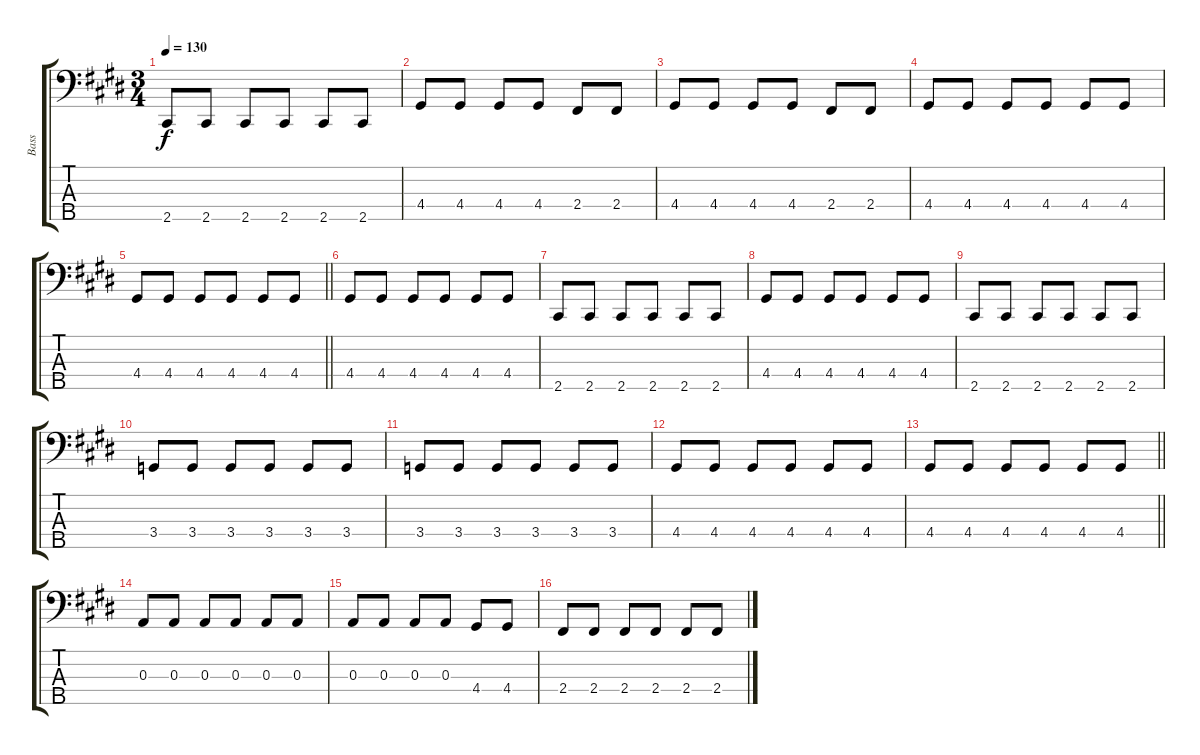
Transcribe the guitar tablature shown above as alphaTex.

\track ("Bass" "Bass") {instrument electricbassfinger}
\staff {score tabs}
\tuning (G2 D2 A1 E1 B0) {hide}
\ts (3 4)
\tempo 130
\clef f4
\ks e
2.5.8{dy f} 2.5.8 2.5.8 2.5.8 2.5.8 2.5.8 |
4.4.8 4.4.8 4.4.8 4.4.8 2.4.8 2.4.8 |
4.4.8 4.4.8 4.4.8 4.4.8 2.4.8 2.4.8 |
4.4.8 4.4.8 4.4.8 4.4.8 4.4.8 4.4.8 |
\barLineRight lightlight
4.4.8 4.4.8 4.4.8 4.4.8 4.4.8 4.4.8 |
4.4.8 4.4.8 4.4.8 4.4.8 4.4.8 4.4.8 |
2.5.8 2.5.8 2.5.8 2.5.8 2.5.8 2.5.8 |
4.4.8 4.4.8 4.4.8 4.4.8 4.4.8 4.4.8 |
2.5.8 2.5.8 2.5.8 2.5.8 2.5.8 2.5.8 |
3.4.8 3.4.8 3.4.8 3.4.8 3.4.8 3.4.8 |
3.4.8 3.4.8 3.4.8 3.4.8 3.4.8 3.4.8 |
4.4.8 4.4.8 4.4.8 4.4.8 4.4.8 4.4.8 |
\barLineRight lightlight
4.4.8 4.4.8 4.4.8 4.4.8 4.4.8 4.4.8 |
0.3.8 0.3.8 0.3.8 0.3.8 0.3.8 0.3.8 |
0.3.8 0.3.8 0.3.8 0.3.8 4.4.8 4.4.8 |
2.4.8 2.4.8 2.4.8 2.4.8 2.4.8 2.4.8
